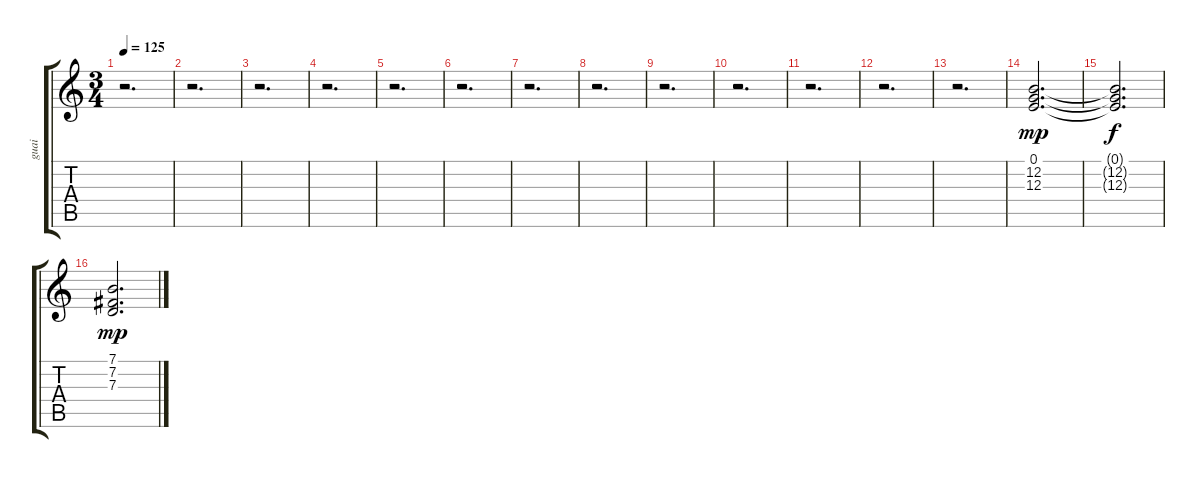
\track ("guai" "guai") {instrument fx5brightness}
\staff {score tabs}
\tuning (E4 B3 G3 D3 A2 E2) {hide}
\ts (3 4)
\tempo 125
\clef g2
\ks c
r.2{d dy f} |
r.2{d} |
r.2{d} |
r.2{d} |
r.2{d} |
r.2{d} |
r.2{d} |
r.2{d} |
r.2{d} |
r.2{d} |
r.2{d} |
r.2{d} |
r.2{d} |
(0.1 12.2 12.3).2{d dy mp} |
(0.1{t} 12.2{t} 12.3{t}).2{d dy f} |
(7.1 7.2 7.3).2{d dy mp}
